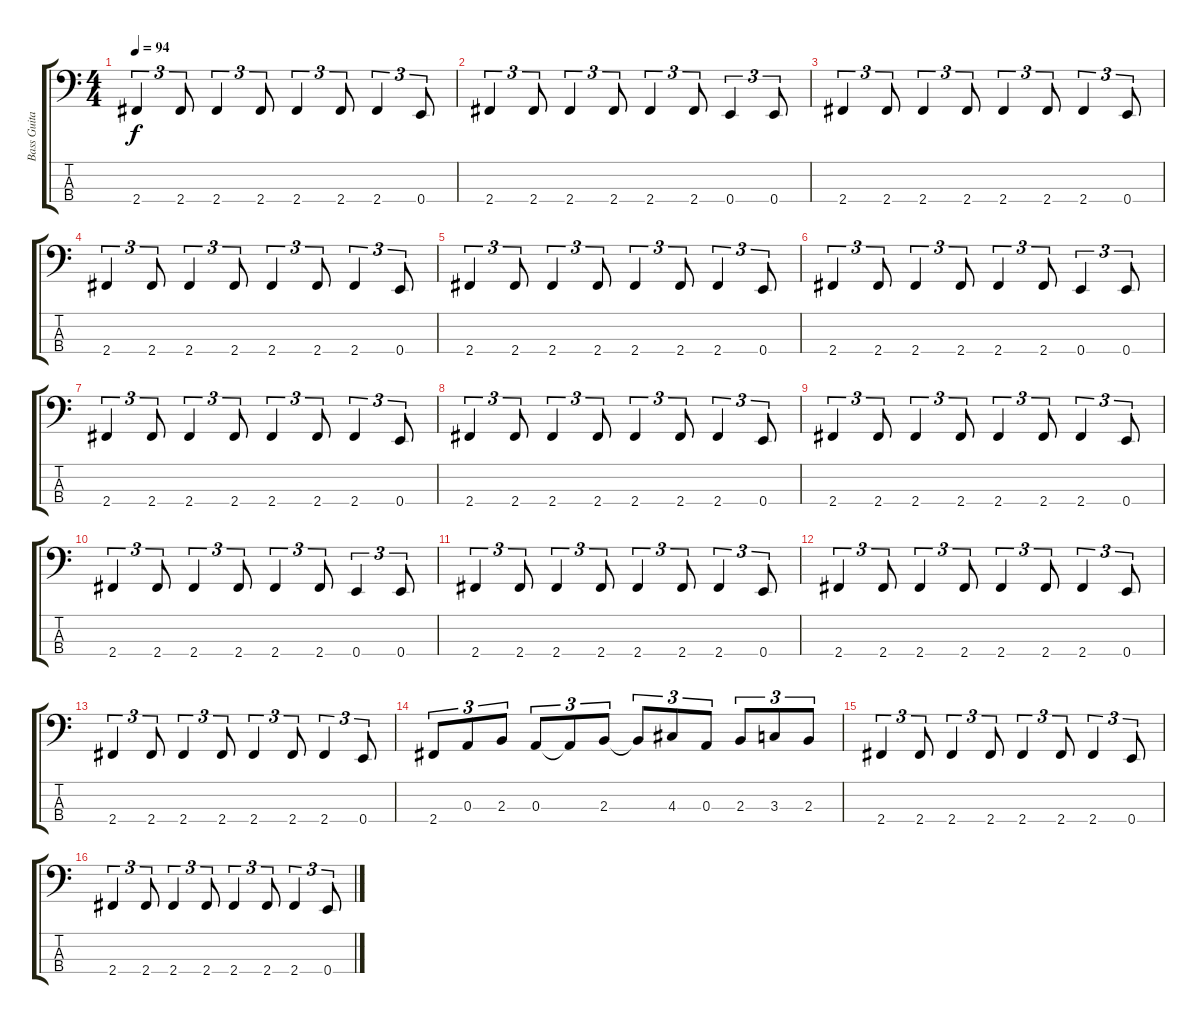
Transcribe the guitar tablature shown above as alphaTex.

\track ("Bass Guitar" "Bass Guita") {instrument electricbassfinger}
\staff {score tabs}
\tuning (G2 D2 A1 E1) {hide}
\ts (4 4)
\tempo 94
\clef f4
\ks c
2.4.4{tu (3 2) dy f} 2.4.8{tu (3 2)} 2.4.4{tu (3 2)} 2.4.8{tu (3 2)} 2.4.4{tu (3 2)} 2.4.8{tu (3 2)} 2.4.4{tu (3 2)} 0.4.8{tu (3 2)} |
2.4.4{tu (3 2)} 2.4.8{tu (3 2)} 2.4.4{tu (3 2)} 2.4.8{tu (3 2)} 2.4.4{tu (3 2)} 2.4.8{tu (3 2)} 0.4.4{tu (3 2)} 0.4.8{tu (3 2)} |
2.4.4{tu (3 2)} 2.4.8{tu (3 2)} 2.4.4{tu (3 2)} 2.4.8{tu (3 2)} 2.4.4{tu (3 2)} 2.4.8{tu (3 2)} 2.4.4{tu (3 2)} 0.4.8{tu (3 2)} |
2.4.4{tu (3 2)} 2.4.8{tu (3 2)} 2.4.4{tu (3 2)} 2.4.8{tu (3 2)} 2.4.4{tu (3 2)} 2.4.8{tu (3 2)} 2.4.4{tu (3 2)} 0.4.8{tu (3 2)} |
2.4.4{tu (3 2)} 2.4.8{tu (3 2)} 2.4.4{tu (3 2)} 2.4.8{tu (3 2)} 2.4.4{tu (3 2)} 2.4.8{tu (3 2)} 2.4.4{tu (3 2)} 0.4.8{tu (3 2)} |
2.4.4{tu (3 2)} 2.4.8{tu (3 2)} 2.4.4{tu (3 2)} 2.4.8{tu (3 2)} 2.4.4{tu (3 2)} 2.4.8{tu (3 2)} 0.4.4{tu (3 2)} 0.4.8{tu (3 2)} |
2.4.4{tu (3 2)} 2.4.8{tu (3 2)} 2.4.4{tu (3 2)} 2.4.8{tu (3 2)} 2.4.4{tu (3 2)} 2.4.8{tu (3 2)} 2.4.4{tu (3 2)} 0.4.8{tu (3 2)} |
2.4.4{tu (3 2)} 2.4.8{tu (3 2)} 2.4.4{tu (3 2)} 2.4.8{tu (3 2)} 2.4.4{tu (3 2)} 2.4.8{tu (3 2)} 2.4.4{tu (3 2)} 0.4.8{tu (3 2)} |
2.4.4{tu (3 2)} 2.4.8{tu (3 2)} 2.4.4{tu (3 2)} 2.4.8{tu (3 2)} 2.4.4{tu (3 2)} 2.4.8{tu (3 2)} 2.4.4{tu (3 2)} 0.4.8{tu (3 2)} |
2.4.4{tu (3 2)} 2.4.8{tu (3 2)} 2.4.4{tu (3 2)} 2.4.8{tu (3 2)} 2.4.4{tu (3 2)} 2.4.8{tu (3 2)} 0.4.4{tu (3 2)} 0.4.8{tu (3 2)} |
2.4.4{tu (3 2)} 2.4.8{tu (3 2)} 2.4.4{tu (3 2)} 2.4.8{tu (3 2)} 2.4.4{tu (3 2)} 2.4.8{tu (3 2)} 2.4.4{tu (3 2)} 0.4.8{tu (3 2)} |
2.4.4{tu (3 2)} 2.4.8{tu (3 2)} 2.4.4{tu (3 2)} 2.4.8{tu (3 2)} 2.4.4{tu (3 2)} 2.4.8{tu (3 2)} 2.4.4{tu (3 2)} 0.4.8{tu (3 2)} |
2.4.4{tu (3 2)} 2.4.8{tu (3 2)} 2.4.4{tu (3 2)} 2.4.8{tu (3 2)} 2.4.4{tu (3 2)} 2.4.8{tu (3 2)} 2.4.4{tu (3 2)} 0.4.8{tu (3 2)} |
2.4.8{tu (3 2)} 0.3.8{tu (3 2)} 2.3.8{tu (3 2)} 0.3.8{tu (3 2)} 0.3{t}.8{tu (3 2)} 2.3.8{tu (3 2)} 2.3{t}.8{tu (3 2)} 4.3.8{tu (3 2)} 0.3.8{tu (3 2)} 2.3.8{tu (3 2)} 3.3.8{tu (3 2)} 2.3.8{tu (3 2)} |
2.4.4{tu (3 2) volume 2} 2.4.8{tu (3 2)} 2.4.4{tu (3 2)} 2.4.8{tu (3 2)} 2.4.4{tu (3 2)} 2.4.8{tu (3 2)} 2.4.4{tu (3 2)} 0.4.8{tu (3 2)} |
2.4.4{tu (3 2)} 2.4.8{tu (3 2)} 2.4.4{tu (3 2)} 2.4.8{tu (3 2)} 2.4.4{tu (3 2)} 2.4.8{tu (3 2)} 2.4.4{tu (3 2)} 0.4.8{tu (3 2)}
